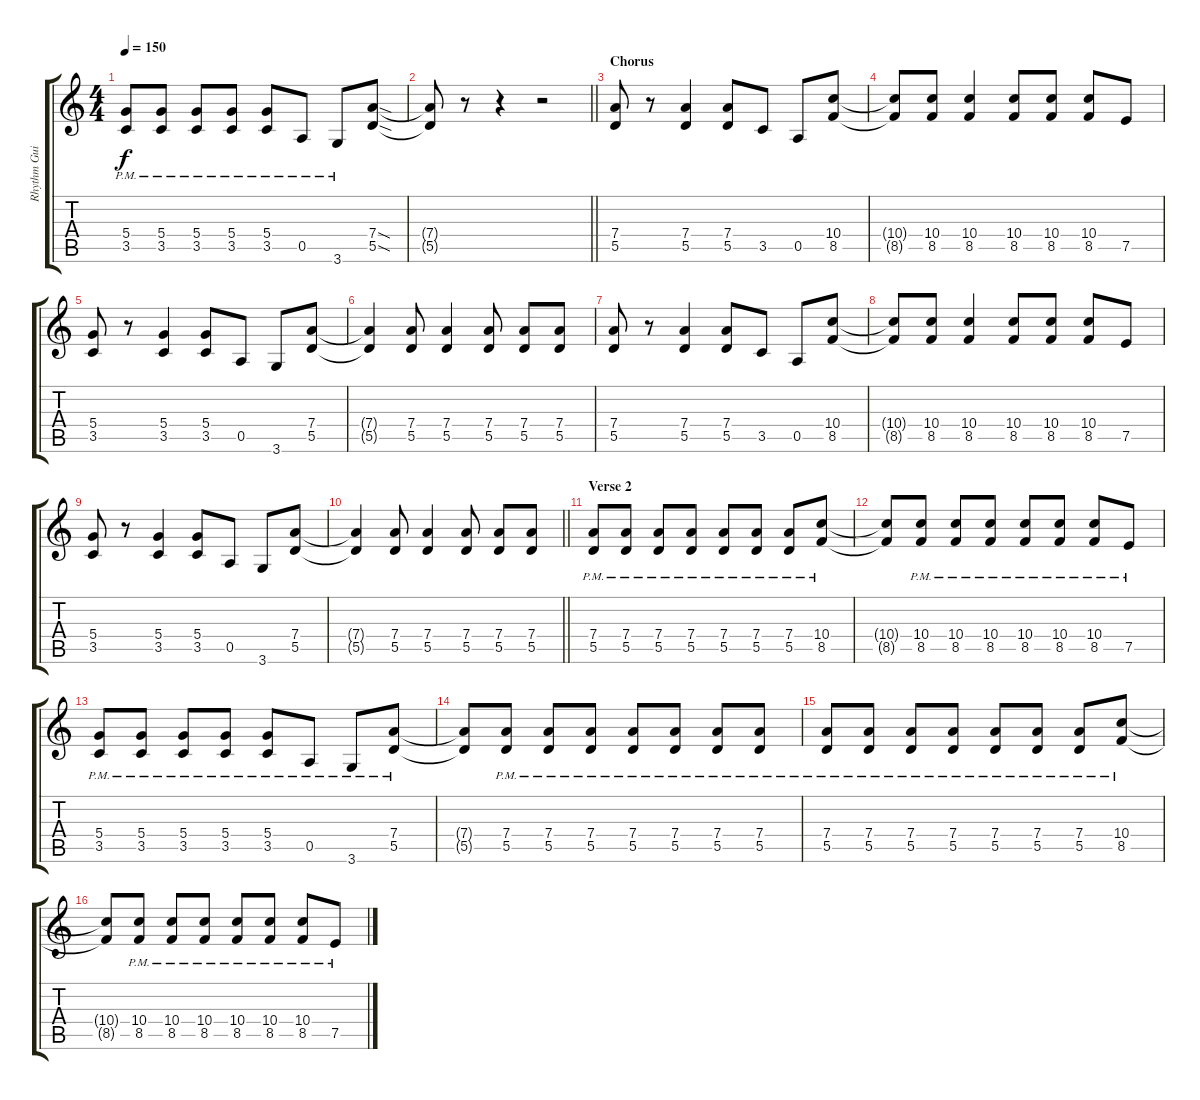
\track ("Rhythm Guitar" "Rhythm Gui") {instrument distortionguitar}
\staff {score tabs}
\tuning (E4 B3 G3 D3 A2 E2) {hide}
\ts (4 4)
\tempo 150
\clef g2
\ks c
(5.4{pm} 3.5{pm}).8{dy f} (5.4{pm} 3.5{pm}).8 (5.4{pm} 3.5{pm}).8 (5.4{pm} 3.5{pm}).8 (5.4{pm} 3.5{pm}).8 0.5{pm}.8 3.6{pm}.8 (7.4{sod} 5.5{sod}).8 |
\barLineRight lightlight
(7.4{t} 5.5{t}).8 r.8 r.4 r.2 |
\section ("" "Chorus")
(7.4 5.5).8 r.8 (7.4 5.5).4 (7.4 5.5).8 3.5.8 0.5.8 (10.4 8.5).8 |
(10.4{t} 8.5{t}).8 (10.4 8.5).8 (10.4 8.5).4 (10.4 8.5).8 (10.4 8.5).8 (10.4 8.5).8 7.5.8 |
(5.4 3.5).8 r.8 (5.4 3.5).4 (5.4 3.5).8 0.5.8 3.6.8 (7.4 5.5).8 |
(7.4{t} 5.5{t}).4 (7.4 5.5).8 (7.4 5.5).4 (7.4 5.5).8 (7.4 5.5).8 (7.4 5.5).8 |
(7.4 5.5).8 r.8 (7.4 5.5).4 (7.4 5.5).8 3.5.8 0.5.8 (10.4 8.5).8 |
(10.4{t} 8.5{t}).8 (10.4 8.5).8 (10.4 8.5).4 (10.4 8.5).8 (10.4 8.5).8 (10.4 8.5).8 7.5.8 |
(5.4 3.5).8 r.8 (5.4 3.5).4 (5.4 3.5).8 0.5.8 3.6.8 (7.4 5.5).8 |
\barLineRight lightlight
(7.4{t} 5.5{t}).4 (7.4 5.5).8 (7.4 5.5).4 (7.4 5.5).8 (7.4 5.5).8 (7.4 5.5).8 |
\section ("" "Verse 2")
(7.4{pm} 5.5{pm}).8 (7.4{pm} 5.5{pm}).8 (7.4{pm} 5.5{pm}).8 (7.4{pm} 5.5{pm}).8 (7.4{pm} 5.5{pm}).8 (7.4{pm} 5.5{pm}).8 (7.4{pm} 5.5{pm}).8 (10.4{pm} 8.5{pm}).8 |
(10.4{t} 8.5{t}).8 (10.4{pm} 8.5{pm}).8 (10.4{pm} 8.5{pm}).8 (10.4{pm} 8.5{pm}).8 (10.4{pm} 8.5{pm}).8 (10.4{pm} 8.5{pm}).8 (10.4{pm} 8.5{pm}).8 7.5{pm}.8 |
(5.4{pm} 3.5{pm}).8 (5.4{pm} 3.5{pm}).8 (5.4{pm} 3.5{pm}).8 (5.4{pm} 3.5{pm}).8 (5.4{pm} 3.5{pm}).8 0.5{pm}.8 3.6{pm}.8 (7.4{pm} 5.5{pm}).8 |
(7.4{t} 5.5{t}).8 (7.4{pm} 5.5{pm}).8 (7.4{pm} 5.5{pm}).8 (7.4{pm} 5.5{pm}).8 (7.4{pm} 5.5{pm}).8 (7.4{pm} 5.5{pm}).8 (7.4{pm} 5.5{pm}).8 (7.4{pm} 5.5{pm}).8 |
(7.4{pm} 5.5{pm}).8 (7.4{pm} 5.5{pm}).8 (7.4{pm} 5.5{pm}).8 (7.4{pm} 5.5{pm}).8 (7.4{pm} 5.5{pm}).8 (7.4{pm} 5.5{pm}).8 (7.4{pm} 5.5{pm}).8 (10.4{pm} 8.5{pm}).8 |
(10.4{t} 8.5{t}).8 (10.4{pm} 8.5{pm}).8 (10.4{pm} 8.5{pm}).8 (10.4{pm} 8.5{pm}).8 (10.4{pm} 8.5{pm}).8 (10.4{pm} 8.5{pm}).8 (10.4{pm} 8.5{pm}).8 7.5{pm}.8
